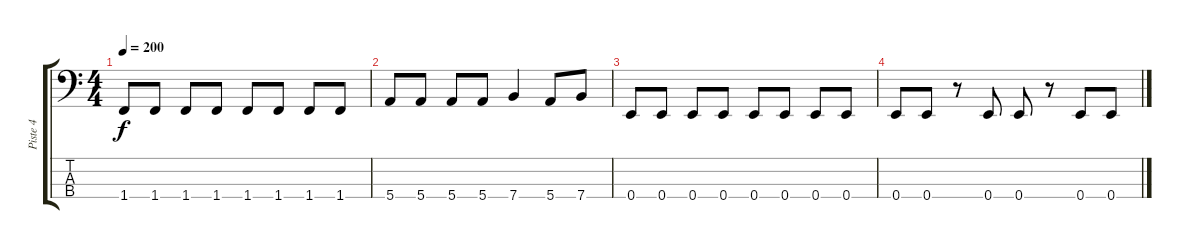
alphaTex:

\track ("Piste 4" "Piste 4") {instrument electricbasspick}
\staff {score tabs}
\tuning (G2 D2 A1 E1) {hide}
\ts (4 4)
\tempo 200
\clef f4
\ks c
1.4.8{dy f} 1.4.8 1.4.8 1.4.8 1.4.8 1.4.8 1.4.8 1.4.8 |
5.4.8 5.4.8 5.4.8 5.4.8 7.4.4 5.4.8 7.4.8 |
0.4.8 0.4.8 0.4.8 0.4.8 0.4.8 0.4.8 0.4.8 0.4.8 |
0.4.8 0.4.8 r.8 0.4.8 0.4.8 r.8 0.4.8 0.4.8
